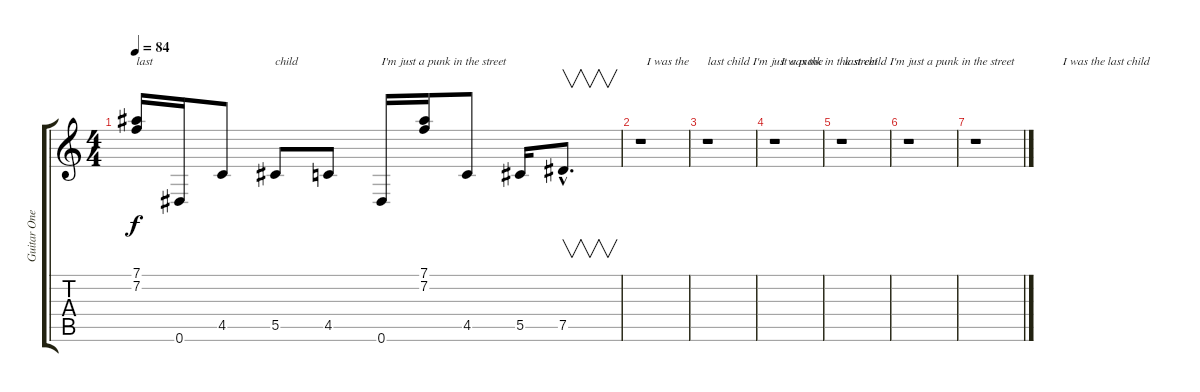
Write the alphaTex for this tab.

\track ("Guitar One" "Guitar One") {instrument distortionguitar}
\staff {score tabs}
\tuning (Eb4 Bb3 Gb3 Db3 Ab2 Eb2) {hide}
\ts (4 4)
\tempo 84
\clef g2
\ks c
(7.1 7.2).16{txt "last" dy f} 0.6.16 4.5.8 5.5.8{txt "child"} 4.5.8{volume 2} 0.6.16{txt "I'm just a punk in the street"} (7.1 7.2).16 4.5.8 5.5.16 7.5{hac}.8{v d} |
r.1{txt "  I was the"} |
r.1{txt "last child I'm just a punk in the street"} |
r.1{txt "  I was the"} |
r.1{txt " last child I'm just a punk in the street"} |
r.1 |
r.1{txt "                             I was the last child"}
